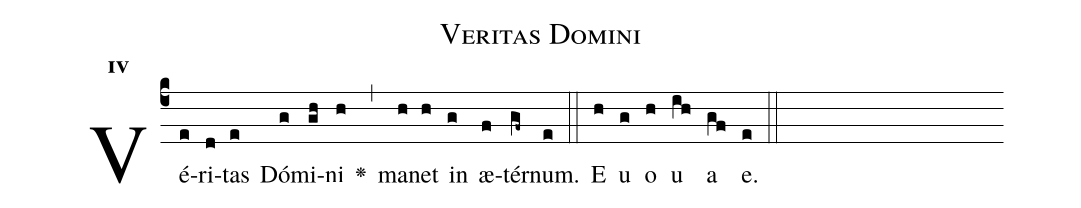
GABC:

name:Veritas Domini;
office-part:Antiphona;
mode:4;
%%
initial-style: 1;
name: Veritas Domini;
book: Antiphonae & Responsoria/Tomus III, p. 88;
occasion: Psalterium Hebdomada III Sabbato;
office-part: Laudes Ant 3;
user-notes: ;
commentary: ;
annotation: 4e;
centering-scheme: english;
fontsize: 12;
font: OFLSortsMillGoudy;
height: 11;
width: 4.5;
%%
(c4)Vé(e)ri(d)tas(e) Dó(g)mi(gh)ni(h) <v>\greheightstar</v>(,) ma(h)net(h) in(g) æ(f)tér(gf~)num.(e) (::)
E(h) u(g) o(h) u(ih) a(gf) e.(e) (::)
